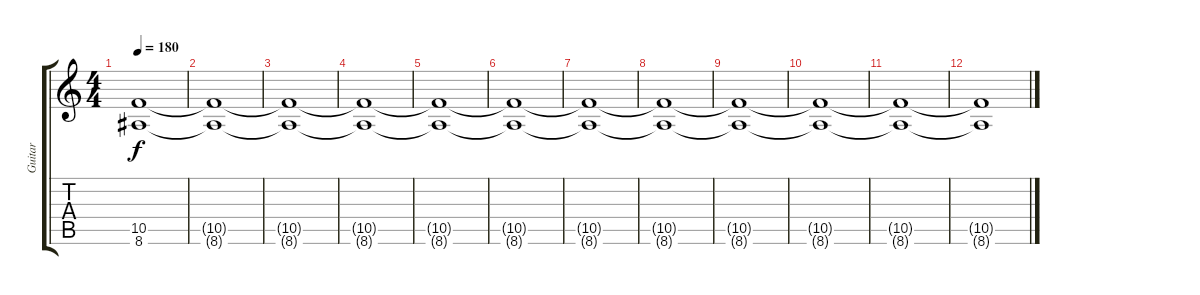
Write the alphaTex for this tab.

\track ("Guitar" "Guitar") {instrument distortionguitar}
\staff {score tabs}
\tuning (D4 A3 F3 C3 G2 D2) {hide}
\ts (4 4)
\tempo 180
\clef g2
\ks c
(10.5{t} 8.6{t}).1{dy f} |
(10.5{t} 8.6{t}).1 |
(10.5{t} 8.6{t}).1 |
(10.5{t} 8.6{t}).1 |
(10.5{t} 8.6{t}).1 |
(10.5{t} 8.6{t}).1 |
(10.5{t} 8.6{t}).1 |
(10.5{t} 8.6{t}).1 |
(10.5{t} 8.6{t}).1 |
(10.5{t} 8.6{t}).1 |
(10.5{t} 8.6{t}).1 |
(10.5{t} 8.6{t}).1
